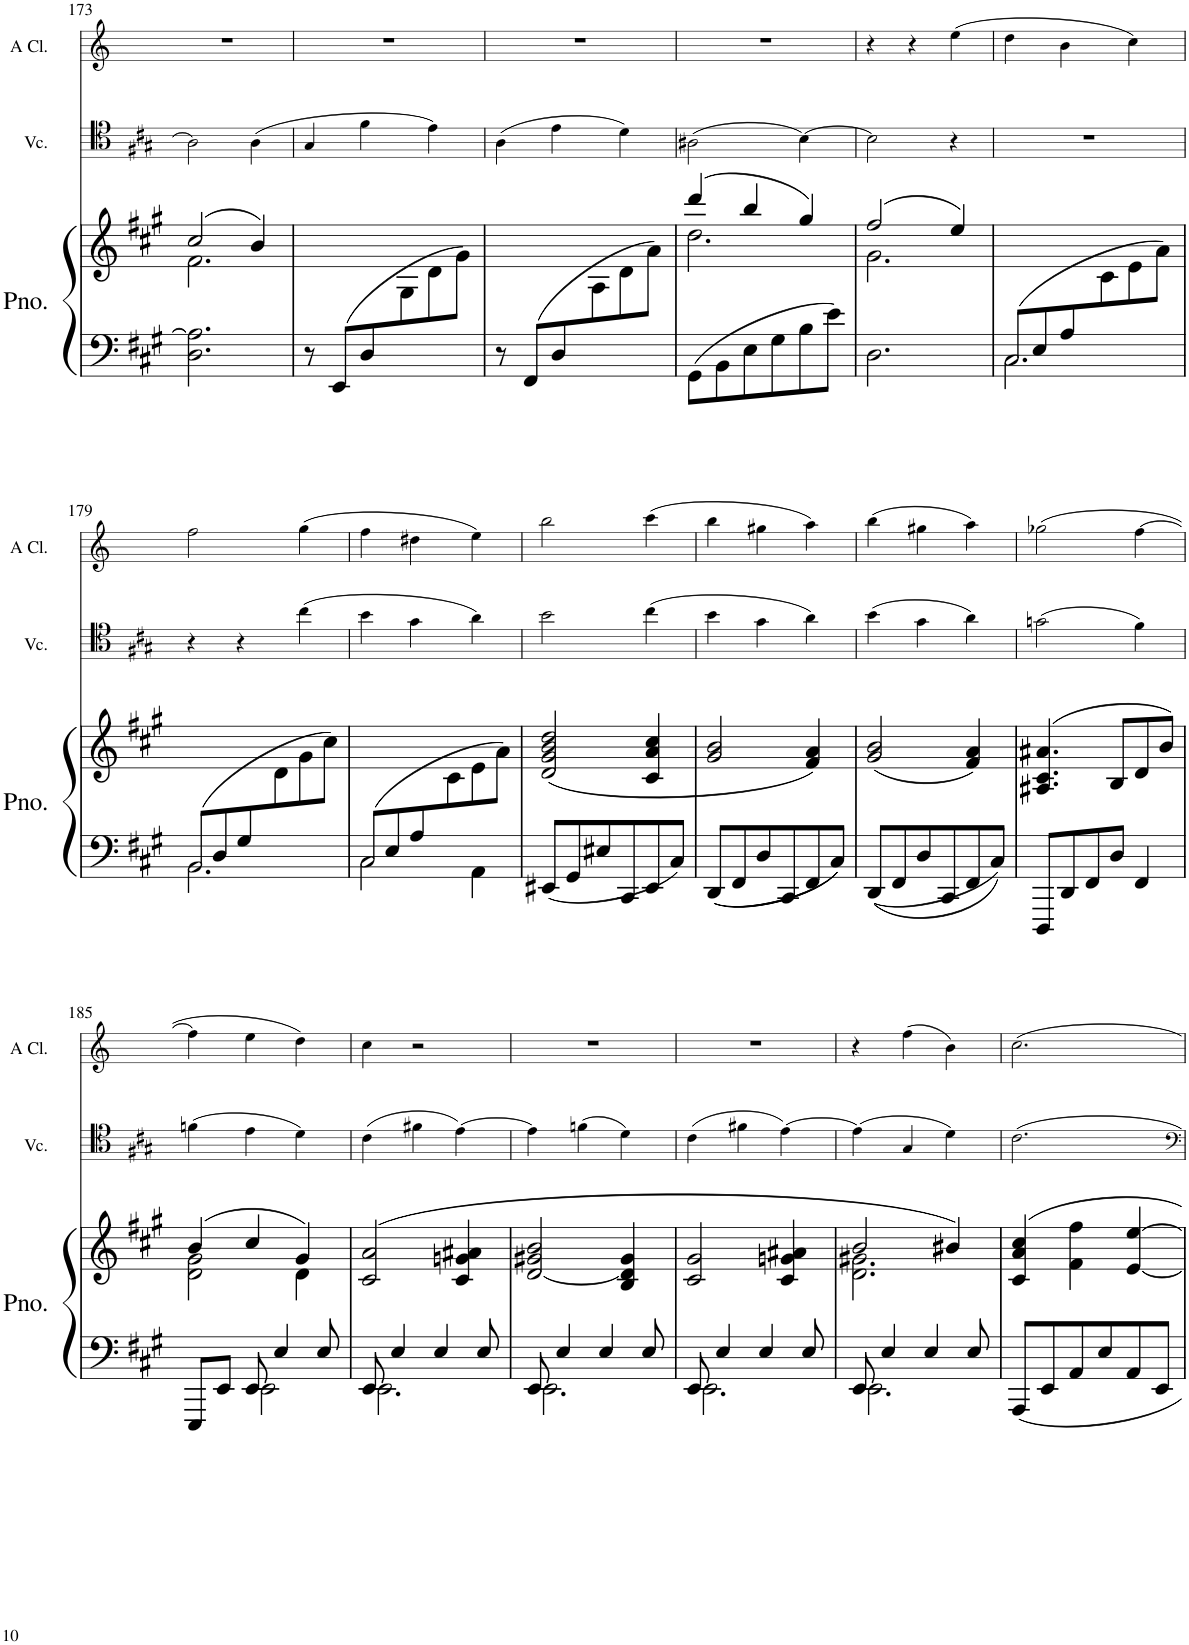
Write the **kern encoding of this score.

**kern	**kern	**kern	**kern
*part3	*part3	*part2	*part1
*staff4	*staff3	*staff2	*staff1
*I"Piano	*	*I"Violoncello	*I"Clarinet in A
*I'Pno.	*	*I'Vc.	*
!!LO:PB:g=z
*clefF4	*clefG2	*clefC4	*clefG2
*	*	*	*Trd2c3
*k[f#c#g#]	*k[f#c#g#]	*k[f#c#g#]	*k[]
*M3/4	*M3/4	*M3/4	*M3/4
=173	=173	=173	=173
*	*^	*	*
2.D\ 2.A\]	(2cc#/	2.f#\	2A\]	2.r
.	4b/)	.	(4A\	.
=174	=174	=174	=174	=174
8r	2.ryy	4.ryy	4G#/	2.r
(>8EE/L	.	.	.	.
8D/	.	.	4f#\	.
4.ryy	.	8G#\	.	.
.	.	8d\	4e\)	.
.	.	8g#\J)	.	.
=175	=175	=175	=175	=175
8r	2.ryy	4.ryy	(4A\	2.r
(>8FF#/L	.	.	.	.
8D/	.	.	4e\	.
4.ryy	.	8A\	.	.
.	.	8d\	4d\)	.
.	.	8a\J)	.	.
=176	=176	=176	=176	=176
8GG#\L	(4ddd/	2.dd\	(2A#X\	2.r
8BB\	.	.	.	.
8E\	4bb/	.	.	.
8G#\	.	.	.	.
8B\	4gg#/)	.	[4B\)	.
8e\J	.	.	.	.
=177	=177	=177	=177	=177
2.D\	(2ff#/	2.g#\	2B\]	4r
.	.	.	.	4r
.	4ee/)	.	4r	(4ee\
=178	=178	=178	=178	=178
*^	*	*	*	*
(8C#/L	2.C#\	2.ryy	4.ryy	2.r	4dd\
8E/	.	.	.	.	.
8A/	.	.	.	.	4b\
4.ryy	.	.	8c#\	.	.
.	.	.	8e\	.	4cc\)
.	.	.	8a\J)	.	.
!!LO:LB:g=z
=179	=179	=179	=179	=179	=179
(8BB/L	2.BB\	2.ryy	4.ryy	4r	2ff\
8D/	.	.	.	.	.
8G#/	.	.	.	4r	.
4.ryy	.	.	8d\	.	.
.	.	.	8g#\	(4cc#\	(4gg\
.	.	.	8cc#\J)	.	.
=180	=180	=180	=180	=180	=180
(8C#/L	2C#\	2.ryy	4.ryy	4b\	4ff\
8E/	.	.	.	.	.
8A/	.	.	.	4g#\	4dd#X\
4.ryy	.	.	8c#\	.	.
.	4AA\	.	8e\	4a\)	4ee\)
.	.	.	8a\J)	.	.
*v	*v	*	*	*	*
*	*v	*v	*	*
=181	=181	=181	=181
8EE#X/L	(2d/ 2g#/ 2b/ 2dd/	2b\	2bb\
8GG#/	.	.	.
8E#X/	.	.	.
8CC#/	.	.	.
8EE#/	4c#/ 4a/ 4cc#/	(4cc#\	(4ccc\
8C#/J	.	.	.
=182	=182	=182	=182
8DD/L	2g#/ 2b/	4b\	4bb\
8FF#/	.	.	.
8D/	.	4g#\	4gg#X\
8CC#/	.	.	.
8FF#/	4f#/ 4a/)	4a\)	4aa\)
8C#/J	.	.	.
=183	=183	=183	=183
8DD/L	(<2g#/ 2b/	(4b\	(4bb\
8FF#/	.	.	.
8D/	.	4g#\	4gg#X\
8CC#/	.	.	.
8FF#/	4f#/ 4a/)	4a\)	4aa\)
8C#/J	.	.	.
=184	=184	=184	=184
8DDD/L	(>4.A#X/ 4.c#/ 4.a#X/	(2gn\	(2gg-X\
8DD/	.	.	.
8FF#/	.	.	.
8D/J	8B/L	.	.
4FF#/	8d/	4f#\)	[4ff\
.	8b/J)	.	.
!!LO:LB:g=z
=185	=185	=185	=185
*^	*^	*	*
8EEE/L	4ryy	(4b/	2d\ 2g#\	(4fn\	4ff\]
8EE/J	.	.	.	.	.
8EE/	2EE\	4cc#/	.	4e\	4ee\
4E/	.	.	.	.	.
.	.	4g#/)	4d\	4d\)	4dd\)
8E/	.	.	.	.	.
*	*	*v	*v	*	*
=186	=186	=186	=186	=186
8EE/	2.EE\	(2c#/ 2a/	(4c#\	4cc\
4E/	.	.	.	.
.	.	.	4f#X\	2r
4E/	.	.	.	.
.	.	4c#/ 4gn/ 4a#X/	[4e\)	.
8E/	.	.	.	.
=187	=187	=187	=187	=187
8EE/	2.EE\	[2d/ 2g#X/ 2b/	4e\]	2.r
4E/	.	.	.	.
.	.	.	(4fn\	.
4E/	.	.	.	.
.	.	4B/ 4d/] 4g#/	4d\)	.
8E/	.	.	.	.
=188	=188	=188	=188	=188
8EE/	2.EE\	2c#/ 2g#/	(4c#\	2.r
4E/	.	.	.	.
.	.	.	4f#X\	.
4E/	.	.	.	.
.	.	4c#/ 4gn/ 4a#X/	[4e\)	.
8E/	.	.	.	.
=189	=189	=189	=189	=189
*	*	*^	*	*
8EE/	2.EE\	2b/	2.d\ 2.g#X\	(4e\]	4r
4E/	.	.	.	.	.
.	.	.	.	4G#/	(4ff\
4E/	.	.	.	.	.
.	.	4b#X/)	.	4d\)	4b\)
8E/	.	.	.	.	.
*v	*v	*	*	*	*
*	*v	*v	*	*
=190	=190	=190	=190
8AAA/L	4c#/ 4a/ 4cc#/	2.c#\	2.cc\
8EE/	.	.	.
8AA/	4f#\ 4ff#\	.	.
8E/	.	.	.
8AA/	[4e/ [4ee/	.	.
8EE/J	.	.	.
=	=	=	=
*-	*-	*-	*-
